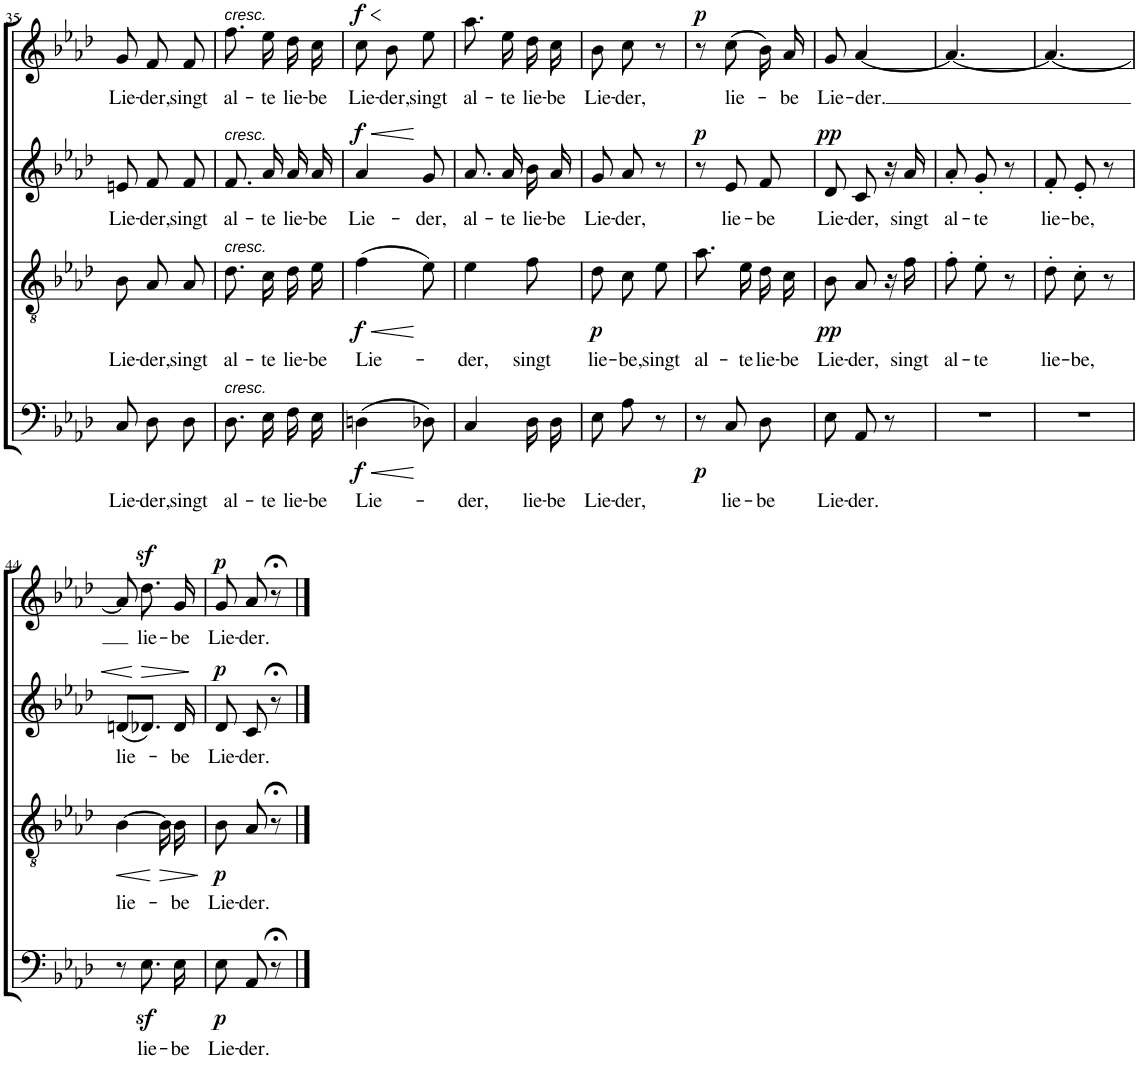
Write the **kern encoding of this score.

**kern	**text	**dynam	**kern	**text	**dynam	**kern	**text	**dynam	**kern	**text	**dynam
*part4	*part4	*part4	*part3	*part3	*part3	*part2	*part2	*part2	*part1	*part1	*part1
*staff4	*staff4	*staff4	*staff3	*staff3	*staff3	*staff2	*staff2	*staff2	*staff1	*staff1	*staff1
*I"Bass	*	*	*I"Tenor	*	*	*I"Alto	*	*	*I"Soprano	*	*
!!LO:PB:g=z
*clefF4	*	*	*clefGv2	*	*	*clefG2	*	*	*clefG2	*	*
*k[b-e-a-d-]	*	*	*k[b-e-a-d-]	*	*	*k[b-e-a-d-]	*	*	*k[b-e-a-d-]	*	*
*A-:	*	*	*A-:	*	*	*A-:	*	*	*A-:	*	*
*M3/8	*	*	*M3/8	*	*	*M3/8	*	*	*M3/8	*	*
=35	=35	=35	=35	=35	=35	=35	=35	=35	=35	=35	=35
!	!LO:LY:b	!	!	!LO:LY:b	!	!	!LO:LY:b	!	!	!LO:LY:b	!
8C/L	Lie-	.	8B-/L	Lie-	.	8en/	Lie-	.	8g/L	Lie-	.
!	!LO:LY:b	!	!	!LO:LY:b	!	!	!LO:LY:b	!	!	!LO:LY:b	!
8D-/	-der,	.	8A-/	-der,	.	8f/	-der,	.	8f/	-der,	.
!	!LO:LY:b	!	!	!LO:LY:b	!	!	!LO:LY:b	!	!	!LO:LY:b	!
8D-/J	singt	.	8A-/J	singt	.	8f/	singt	.	8f/J	singt	.
=36	=36	=36	=36	=36	=36	=36	=36	=36	=36	=36	=36
!	!	!	!	!	!	!	!	!	!LO:TX:a:i:t=cresc.	!	!
!	!	!	!	!	!	!LO:TX:a:i:t=cresc.	!	!	!	!	!
!	!	!	!LO:TX:a:i:t=cresc.	!	!	!	!	!	!	!	!
!LO:TX:a:i:t=cresc.	!	!	!	!	!	!	!	!	!	!	!
!	!LO:LY:b	!	!	!LO:LY:b	!	!	!LO:LY:b	!	!	!LO:LY:b	!
8.D-\L	al-	.	8.d-\L	al-	.	8.f/	al-	.	8.ff\L	al-	.
!	!LO:LY:b	!	!	!LO:LY:b	!	!	!LO:LY:b	!	!	!LO:LY:b	!
16E-\L	-te	.	16c\L	-te	.	16a-/	-te	.	16ee-\L	-te	.
!	!LO:LY:b	!	!	!LO:LY:b	!	!	!LO:LY:b	!	!	!LO:LY:b	!
16F\	lie-	.	16d-\	lie-	.	16a-/	lie-	.	16dd-\	lie-	.
!	!LO:LY:b	!	!	!LO:LY:b	!	!	!LO:LY:b	!	!	!LO:LY:b	!
16E-\JJ	-be	.	16e-\JJ	-be	.	16a-/	-be	.	16cc\JJ	-be	.
=37	=37	=37	=37	=37	=37	=37	=37	=37	=37	=37	=37
!	!LO:LY:b	!LO:HP:b	!	!LO:LY:b	!LO:HP:b	!	!LO:LY:b	!LO:HP:b	!	!LO:LY:b	!LO:HP:b
!	!	!LO:DY:n=1:b	!	!	!LO:DY:n=1:b	!	!	!LO:DY:n=1:a	!	!	!LO:DY:n=1:a
(4Dn\	Lie-	< f	(4f\	Lie-	< f	4a-/	Lie-	< f	8cc\L	Lie-	< f
!	!	!	!	!	!	!	!	!	!	!LO:LY:b	!
.	.	.	.	.	.	.	.	.	8b-\	-der,	[
!	!	!	!	!	!	!	!LO:LY:b	!	!	!LO:LY:b	!
8D-X\)	.	[	8e-\)	.	[	8g/	-der,	[	8ee-\J	singt	.
=38	=38	=38	=38	=38	=38	=38	=38	=38	=38	=38	=38
!	!LO:LY:b	!	!	!LO:LY:b	!	!	!LO:LY:b	!	!	!LO:LY:b	!
4C/	-der,	.	4e-\	-der,	.	8.a-/	al-	.	8.aa-\L	al-	.
!	!	!	!	!	!	!	!LO:LY:b	!	!	!LO:LY:b	!
.	.	.	.	.	.	16a-/	-te	.	16ee-\L	-te	.
!	!LO:LY:b	!	!	!LO:LY:b	!	!	!LO:LY:b	!	!	!LO:LY:b	!
16D-\LL	lie-	.	8f\	singt	.	16b-\	lie-	.	16dd-\	lie-	.
!	!LO:LY:b	!	!	!	!	!	!LO:LY:b	!	!	!LO:LY:b	!
16D-\JJ	-be	.	.	.	.	16a-/	-be	.	16cc\JJ	-be	.
=39	=39	=39	=39	=39	=39	=39	=39	=39	=39	=39	=39
!	!LO:LY:b	!	!	!LO:LY:b	!LO:DY:b	!	!LO:LY:b	!	!	!LO:LY:b	!
8E-\L	Lie-	.	8d-\L	lie-	p	8g/	Lie-	.	8b-\L	Lie-	.
!	!LO:LY:b	!	!	!LO:LY:b	!	!	!LO:LY:b	!	!	!LO:LY:b	!
8A-\J	-der,	.	8c\	-be,	.	8a-/	-der,	.	8cc\J	-der,	.
!	!	!	!	!LO:LY:b	!	!	!	!	!	!	!
8r	.	.	8e-\J	singt	.	8r	.	.	8r	.	.
=40	=40	=40	=40	=40	=40	=40	=40	=40	=40	=40	=40
!	!	!LO:DY:b	!	!LO:LY:b	!	!	!	!LO:DY:a	!	!	!LO:DY:a
8r	.	p	8.a-\L	al-	.	8r	.	p	8r	.	p
!	!LO:LY:b	!	!	!	!	!	!LO:LY:b	!	!	!LO:LY:b	!
8C/L	lie-	.	.	.	.	8e-/	lie-	.	(8cc\L	lie-	.
!	!	!	!	!LO:LY:b	!	!	!	!	!	!	!
.	.	.	16e-\L	-te	.	.	.	.	.	.	.
!	!LO:LY:b	!	!	!LO:LY:b	!	!	!LO:LY:b	!	!	!	!
8D-/J	-be	.	16d-\	lie-	.	8f/	-be	.	16b-\L)	.	.
!	!	!	!	!LO:LY:b	!	!	!	!	!	!LO:LY:b	!
.	.	.	16c\JJ	-be	.	.	.	.	16a-\JJ	-be	.
=41	=41	=41	=41	=41	=41	=41	=41	=41	=41	=41	=41
!	!LO:LY:b	!	!	!LO:LY:b	!LO:DY:b	!	!LO:LY:b	!LO:DY:a	!	!LO:LY:b	!
8E-/L	Lie-	.	8B-/L	Lie-	pp	8d-/	Lie-	pp	8g/	Lie-	.
!	!LO:LY:b	!	!	!LO:LY:b	!	!	!LO:LY:b	!	!	!LO:LY:b	!
8AA-/J	-der.	.	8A-/J	-der,	.	8c/	-der,	.	[4a-/	-der.	.
8r	.	.	16r	.	.	16r	.	.	.	.	.
!	!	!	!	!LO:LY:b	!	!	!LO:LY:b	!	!	!	!
.	.	.	16f\	singt	.	16a-/	singt	.	.	.	.
=42	=42	=42	=42	=42	=42	=42	=42	=42	=42	=42	=42
!	!	!	!	!LO:LY:b	!	!	!LO:LY:b	!	!	!	!
4.r	.	.	8f'\L	al-	.	8a-'/	al-	.	4.a-/_	.	.
!	!	!	!	!LO:LY:b	!	!	!LO:LY:b	!	!	!	!
.	.	.	8e-'\J	-te	.	8g'/	-te	.	.	.	.
.	.	.	8r	.	.	8r	.	.	.	.	.
=43	=43	=43	=43	=43	=43	=43	=43	=43	=43	=43	=43
!	!	!	!	!LO:LY:b	!	!	!LO:LY:b	!	!	!	!
4.r	.	.	8d-'\L	lie-	.	8f'/	lie-	.	4.a-/_	.	.
!	!	!	!	!LO:LY:b	!	!	!LO:LY:b	!	!	!	!
.	.	.	8c'\J	-be,	.	8e-'/	-be,	.	.	.	.
.	.	.	8r	.	.	8r	.	.	.	.	.
!!LO:LB:g=z
=44	=44	=44	=44	=44	=44	=44	=44	=44	=44	=44	=44
!	!	!	!	!LO:LY:b	!LO:HP:b	!	!LO:LY:b	!LO:HP:b	!	!	!
8r	.	.	[4B-\	lie-	<	(8dn/L	lie-	<	8a-/L]	.	.
!	!LO:LY:b	!	!	!	!	!	!	!LO:HP:n=1:b	!	!LO:LY:b	!
8.E-z<\L	lie-	.	.	.	.	8.d-X/J)	.	[ >	8.dd-z>/	lie-	.
!	!	!	!	!	!LO:HP:n=1:b	!	!	!	!	!	!
.	.	.	16B-\LL]	.	[ >	.	.	.	.	.	.
!	!LO:LY:b	!	!	!LO:LY:b	!	!	!LO:LY:b	!	!	!LO:LY:b	!
16E-\Jk	-be	.	16B-\JJ	-be	]	16d-/	-be	]	16g/Jk	-be	.
=45	=45	=45	=45	=45	=45	=45	=45	=45	=45	=45	=45
!	!LO:LY:b	!LO:DY:b	!	!LO:LY:b	!LO:DY:b	!	!LO:LY:b	!LO:DY:a	!	!LO:LY:b	!LO:DY:a
8E-/L	Lie-	p	8B-/L	Lie-	p	8d-/	Lie-	p	8g/L	Lie-	p
!	!LO:LY:b	!	!	!LO:LY:b	!	!	!LO:LY:b	!	!	!LO:LY:b	!
8AA-/J	-der.	.	8A-/J	-der.	.	8c/	-der.	.	8a-/J	-der.	.
8r;<	.	.	8r;<	.	.	8r;<	.	.	8r;<	.	.
==	==	==	==	==	==	==	==	==	==	==	==
*-	*-	*-	*-	*-	*-	*-	*-	*-	*-	*-	*-
